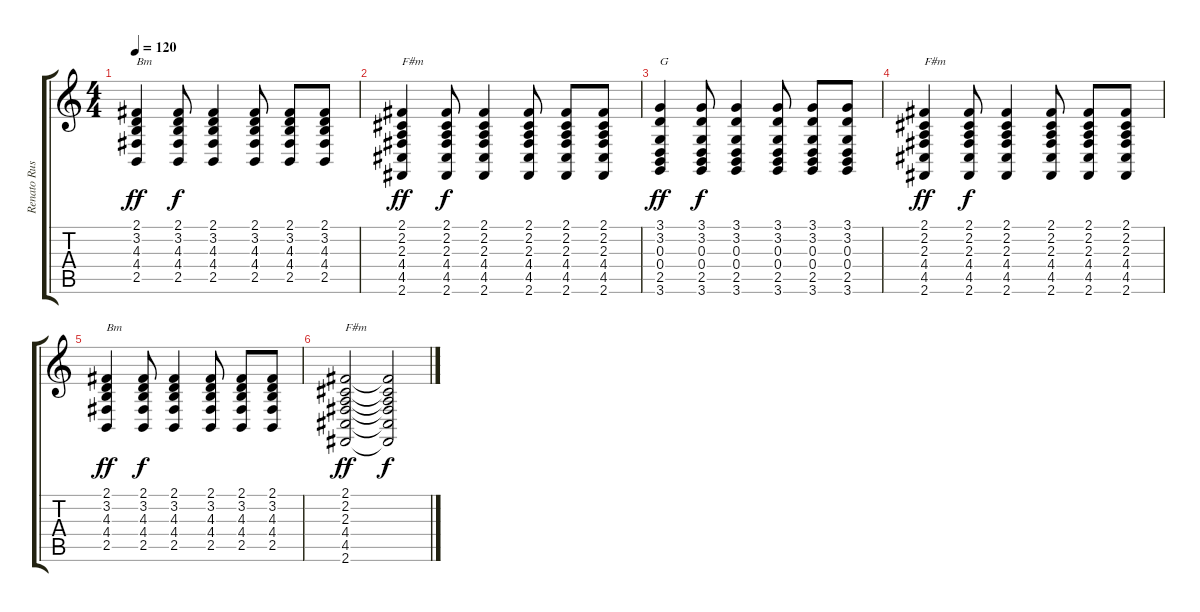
\track ("Renato Russo (Teclado base)" "Renato Rus") {instrument tremolostrings}
\staff {score tabs}
\tuning (E4 B3 G3 D3 A2 E2) {hide}
\ts (4 4)
\tempo 120
\clef g2
\ks c
(2.1 3.2 4.3 4.4 2.5).4{txt "Bm" dy ff} (2.1 3.2 4.3 4.4 2.5).8{dy f} (2.1 3.2 4.3 4.4 2.5).4 (2.1 3.2 4.3 4.4 2.5).8 (2.1 3.2 4.3 4.4 2.5).8 (2.1 3.2 4.3 4.4 2.5).8 |
(2.1 2.2 2.3 4.4 4.5 2.6).4{txt "F#m" dy ff} (2.1 2.2 2.3 4.4 4.5 2.6).8{dy f} (2.1 2.2 2.3 4.4 4.5 2.6).4 (2.1 2.2 2.3 4.4 4.5 2.6).8 (2.1 2.2 2.3 4.4 4.5 2.6).8 (2.1 2.2 2.3 4.4 4.5 2.6).8 |
(3.1 3.2 0.3 0.4 2.5 3.6).4{txt "G" dy ff} (3.1 3.2 0.3 0.4 2.5 3.6).8{dy f} (3.1 3.2 0.3 0.4 2.5 3.6).4 (3.1 3.2 0.3 0.4 2.5 3.6).8 (3.1 3.2 0.3 0.4 2.5 3.6).8 (3.1 3.2 0.3 0.4 2.5 3.6).8 |
(2.1 2.2 2.3 4.4 4.5 2.6).4{txt "F#m" dy ff} (2.1 2.2 2.3 4.4 4.5 2.6).8{dy f} (2.1 2.2 2.3 4.4 4.5 2.6).4 (2.1 2.2 2.3 4.4 4.5 2.6).8 (2.1 2.2 2.3 4.4 4.5 2.6).8 (2.1 2.2 2.3 4.4 4.5 2.6).8 |
(2.1 3.2 4.3 4.4 2.5).4{txt "Bm" dy ff} (2.1 3.2 4.3 4.4 2.5).8{dy f} (2.1 3.2 4.3 4.4 2.5).4 (2.1 3.2 4.3 4.4 2.5).8 (2.1 3.2 4.3 4.4 2.5).8 (2.1 3.2 4.3 4.4 2.5).8 |
(2.1 2.2 2.3 4.4 4.5 2.6).2{txt "F#m" dy ff} (2.1{t} 2.2{t} 2.3{t} 4.4{t} 4.5{t} 2.6{t}).2{dy f}
